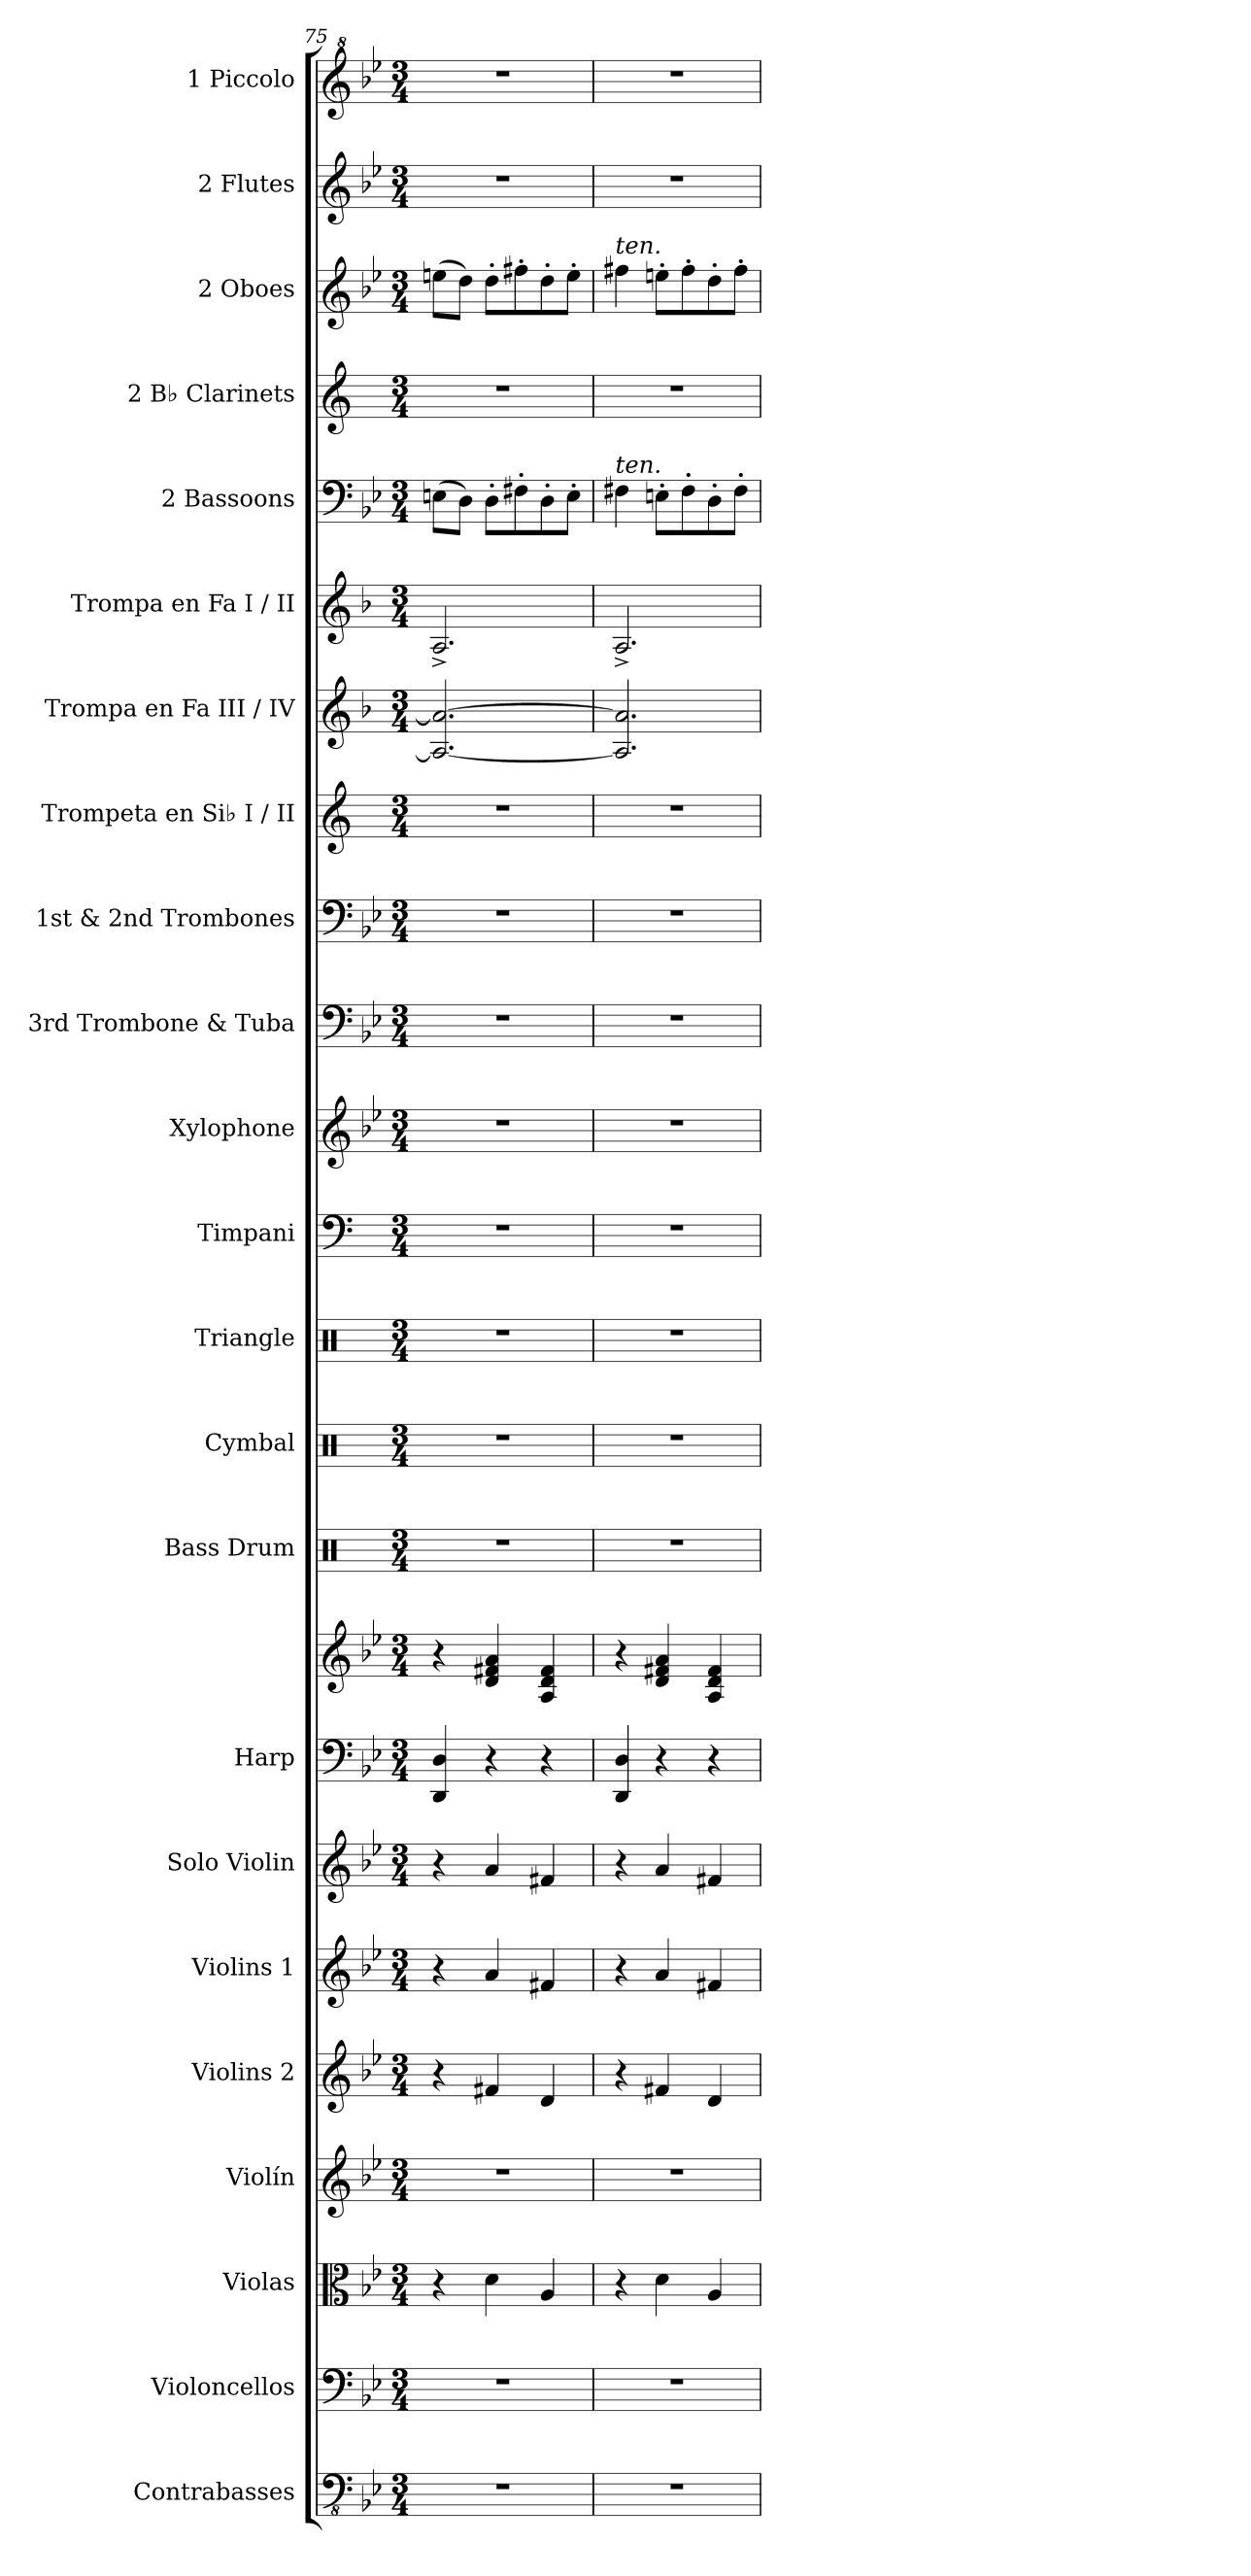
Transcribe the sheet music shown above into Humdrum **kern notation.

**kern	**kern	**kern	**kern	**kern	**kern	**kern	**kern	**kern	**kern	**kern	**kern	**kern	**kern	**kern	**kern	**kern	**kern	**kern	**kern	**kern	**kern	**kern	**kern
*part23	*part22	*part21	*part20	*part19	*part18	*part17	*part16	*part16	*part15	*part14	*part13	*part12	*part11	*part10	*part9	*part8	*part7	*part6	*part5	*part4	*part3	*part2	*part1
*staff24	*staff23	*staff22	*staff21	*staff20	*staff19	*staff18	*staff17	*staff16	*staff15	*staff14	*staff13	*staff12	*staff11	*staff10	*staff9	*staff8	*staff7	*staff6	*staff5	*staff4	*staff3	*staff2	*staff1
*I"Contrabasses	*I"Violoncellos	*I"Violas	*I"Violín	*I"Violins 2	*I"Violins 1	*I"Solo Violin	*I"Harp	*	*I"Bass Drum	*I"Cymbal	*I"Triangle	*I"Timpani	*I"Xylophone	*I"3rd Trombone     &amp; Tuba	*I"1st &amp; 2nd Trombones	*I"Trompeta en Si♭  I / II	*I"Trompa en Fa   III / IV	*I"Trompa en Fa I / II	*I"2 Bassoons	*I"2 B♭ Clarinets	*I"2 Oboes	*I"2 Flutes	*I"1 Piccolo
*I'Cbs.	*I'Vlcs.	*I'Vlas.	*I'Vln.	*I'Vlns. 2	*I'Vlns. 1	*I'S. Vln.	*I'Hrp.	*	*I'B. Dr.	*I'Cym.	*I'Trgl.	*I'Timp.	*I'Xyl.	*I'3rd Trb. &amp; Tba.	*I'1st &amp; 2nd    Trbs.	*I'Tpt. Si♭  I / II	*I'Trmp. Fa   III / IV	*I'Trmp. Fa I / II	*I'2 Bsns.	*I'2 B♭ Cls.	*I'2 Obs.	*I'2 Fls.	*I'1 Picc.
*clefFv4	*clefF4	*clefC3	*clefG2	*clefG2	*clefG2	*clefG2	*clefF4	*clefG2	*clefX	*clefX	*clefX	*clefF4	*clefG2	*clefF4	*clefF4	*clefG2	*clefG2	*clefG2	*clefF4	*clefG2	*clefG2	*clefG2	*clefG^2
*	*	*	*	*	*	*	*	*	*	*	*	*	*ITrd-7c-12	*	*	*ITrd1c2	*ITrd4c7	*ITrd4c7	*	*ITrd1c2	*	*	*ITrd-7c-12
*k[b-e-]	*k[b-e-]	*k[b-e-]	*k[b-e-]	*k[b-e-]	*k[b-e-]	*k[b-e-]	*k[b-e-]	*k[b-e-]	*k[]	*k[]	*k[]	*k[]	*k[b-e-]	*k[b-e-]	*k[b-e-]	*k[b-e-]	*k[b-e-]	*k[b-e-]	*k[b-e-]	*k[b-e-]	*k[b-e-]	*k[b-e-]	*k[b-e-]
*M3/4	*M3/4	*M3/4	*M3/4	*M3/4	*M3/4	*M3/4	*M3/4	*M3/4	*M3/4	*M3/4	*M3/4	*M3/4	*M3/4	*M3/4	*M3/4	*M3/4	*M3/4	*M3/4	*M3/4	*M3/4	*M3/4	*M3/4	*M3/4
=75	=75	=75	=75	=75	=75	=75	=75	=75	=75	=75	=75	=75	=75	=75	=75	=75	=75	=75	=75	=75	=75	=75	=75
2.r	2.r	4r	2.r	4r	4r	4r	4DD/ 4D/	4r	2.r	2.r	2.r	2.r	2.r	2.r	2.r	2.r	2.D/_ 2.d/_	2.D^/	(>8En\L	2.r	(>8een\L	2.r	2.r
.	.	.	.	.	.	.	.	.	.	.	.	.	.	.	.	.	.	.	8D\J)	.	8dd\J)	.	.
.	.	4d\	.	4f#X/	4a/	4a/	4r	4d/ 4f#X/ 4a/	.	.	.	.	.	.	.	.	.	.	8D'\L	.	8dd'\L	.	.
.	.	.	.	.	.	.	.	.	.	.	.	.	.	.	.	.	.	.	8F#X'\	.	8ff#X'\	.	.
.	.	4A/	.	4d/	4f#X/	4f#X/	4r	4A/ 4d/ 4f#/	.	.	.	.	.	.	.	.	.	.	8D'\	.	8dd'\	.	.
.	.	.	.	.	.	.	.	.	.	.	.	.	.	.	.	.	.	.	8E'\J	.	8ee'\J	.	.
=76	=76	=76	=76	=76	=76	=76	=76	=76	=76	=76	=76	=76	=76	=76	=76	=76	=76	=76	=76	=76	=76	=76	=76
!	!	!	!	!	!	!	!	!	!	!	!	!	!	!	!	!	!	!	!	!	!LO:TX:a:i:t=ten.	!	!
!	!	!	!	!	!	!	!	!	!	!	!	!	!	!	!	!	!	!	!LO:TX:a:i:t=ten.	!	!	!	!
2.r	2.r	4r	2.r	4r	4r	4r	4DD/ 4D/	4r	2.r	2.r	2.r	2.r	2.r	2.r	2.r	2.r	2.D/] 2.d/]	2.D^/	4F#X\	2.r	4ff#X\	2.r	2.r
.	.	4d\	.	4f#X/	4a/	4a/	4r	4d/ 4f#X/ 4a/	.	.	.	.	.	.	.	.	.	.	8En'\L	.	8een'\L	.	.
.	.	.	.	.	.	.	.	.	.	.	.	.	.	.	.	.	.	.	8F#'\	.	8ff#'\	.	.
.	.	4A/	.	4d/	4f#X/	4f#X/	4r	4A/ 4d/ 4f#/	.	.	.	.	.	.	.	.	.	.	8D'\	.	8dd'\	.	.
.	.	.	.	.	.	.	.	.	.	.	.	.	.	.	.	.	.	.	8F#'\J	.	8ff#'\J	.	.
=	=	=	=	=	=	=	=	=	=	=	=	=	=	=	=	=	=	=	=	=	=	=	=
*-	*-	*-	*-	*-	*-	*-	*-	*-	*-	*-	*-	*-	*-	*-	*-	*-	*-	*-	*-	*-	*-	*-	*-
